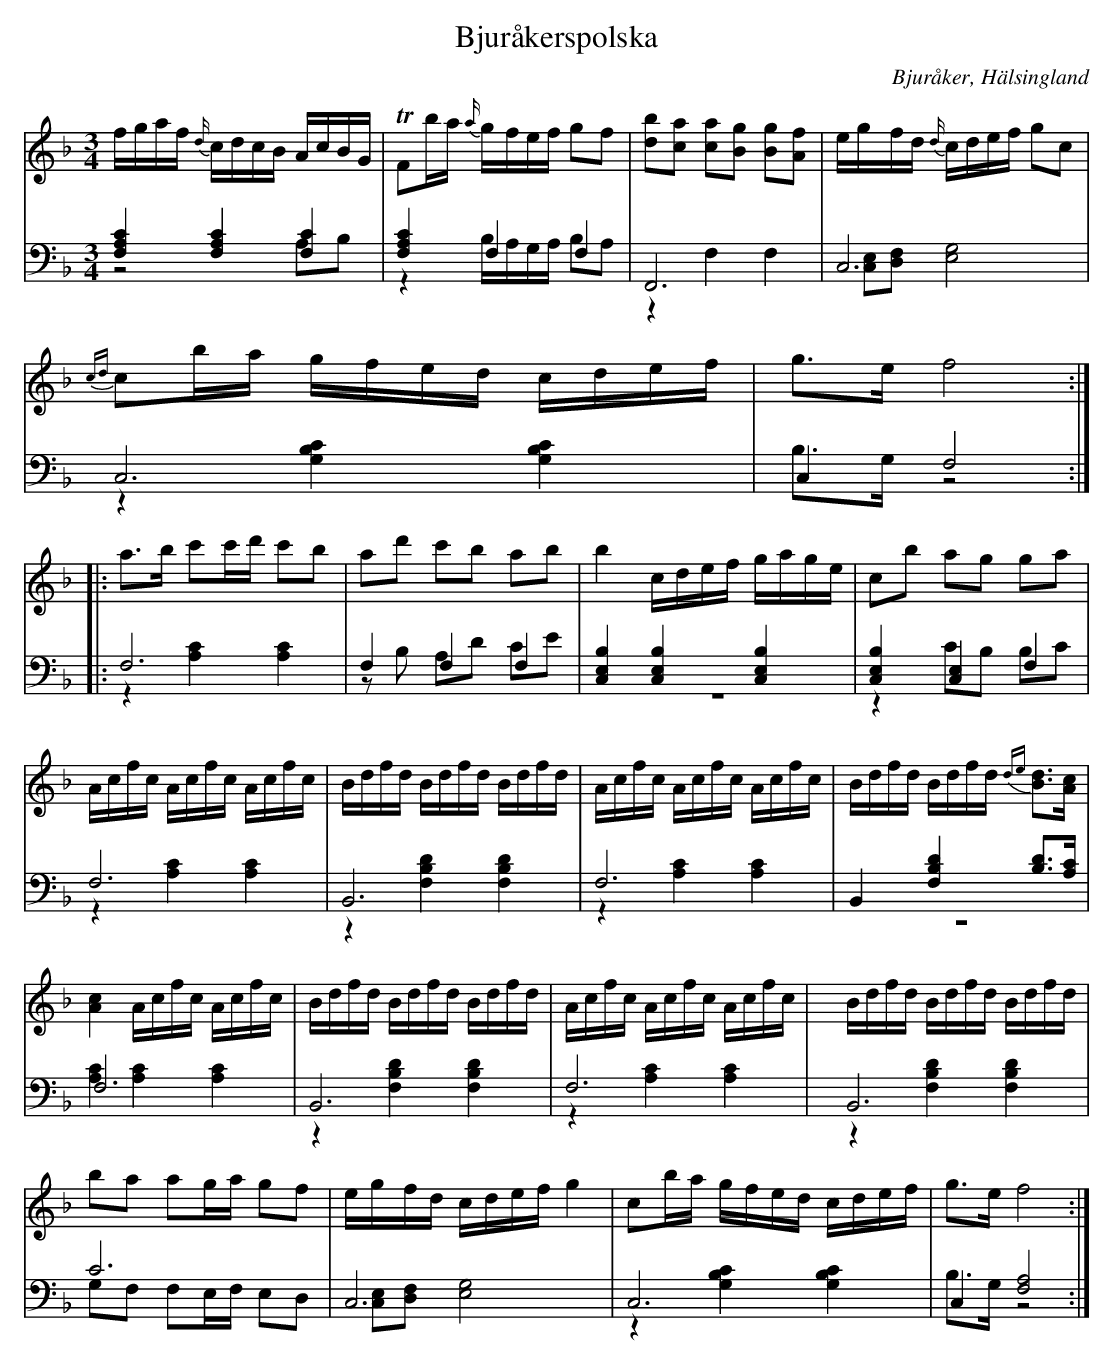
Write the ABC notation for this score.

X:1
T: Bjuråkerspolska
O: Bjuråker, Hälsingland
M: 3/4
L: 1/16
K: F
V:1
V:2
V:3 merge
V:1
fgaf {d/}cdcB AcBG|TF2ba {a/}gfef g2f2|[d2b2][c2a2] [c2a2][B2g2] [B2g2][A2f2] |egfd {d/}cdef g2c2|
{cd}c2ba gfed cdef|g2>e2 f8:|
|:a2>b2 c'2c'd' c'2b2|a2d'2 c'2b2 a2b2|b4 cdef gage|c2b2 a2g2 g2a2|
Acfc Acfc Acfc|Bdfd Bdfd Bdfd|Acfc Acfc Acfc|Bdfd Bdfd {de}[B2d2]>[A2c2]|
[A4c4] Acfc Acfc|Bdfd Bdfd Bdfd|Acfc Acfc Acfc|Bdfd Bdfd Bdfd|
b2a2 a2ga g2f2|egfd cdef g4|c2ba gfed cdef|g2>e2 f8:|
V:2 clef=bass
[F,4A,4C4] [F,4A,4C4] [F,4C4]|[F,4A,4C4] F,4 F,4|F,,12|C,12|
C,12|C,4 F,8:|
|:F,12|F,4 F,4 F,4|[C,4E,4B,4] [C,4E,4B,4] [C,4E,4B,4]|[C,4E,4B,4] [C,4E,4] F,4|
F,12|B,,12|F,12|B,,4 [F,4B,4D4] [B,2D2]>[A,2C2]|
F,12|B,,12|F,12|B,,12|
C12|C,12|C,12|C,4 [F,8A,8]:|
V:3 clef=bass
z8 A,2B,2|z4 B,A,G,A, B,2A,2|z4 F,4 F,4|[C,2E,2][D,2F,2] [E,8G,8]|
z4 [G,4B,4C4] [G,4B,4C4]|B,2>G,2 z8:|
|:z4 [A,4C4] [A,4C4]|z2B,2 A,2D2 C2E2|z12|z4 C2B,2 B,2C2|
z4 [A,4C4] [A,4C4]|z4 [F,4B,4D4] [F,4B,4D4]|z4 [A,4C4] [A,4C4]|z12|
[A,4C4] [A,4C4] [A,4C4]|z4 [F,4B,4D4] [F,4B,4D4]|z4 [A,4C4] [A,4C4]|
|z4 [F,4B,4D4] [F,4B,4D4]|G,2F,2 F,2E,F, E,2D,2|[C,2E,2][D,2F,2] [E,8G,8]|z4 [G,4B,4C4] [G,4B,4C4]|B,2>G,2 z8:|
